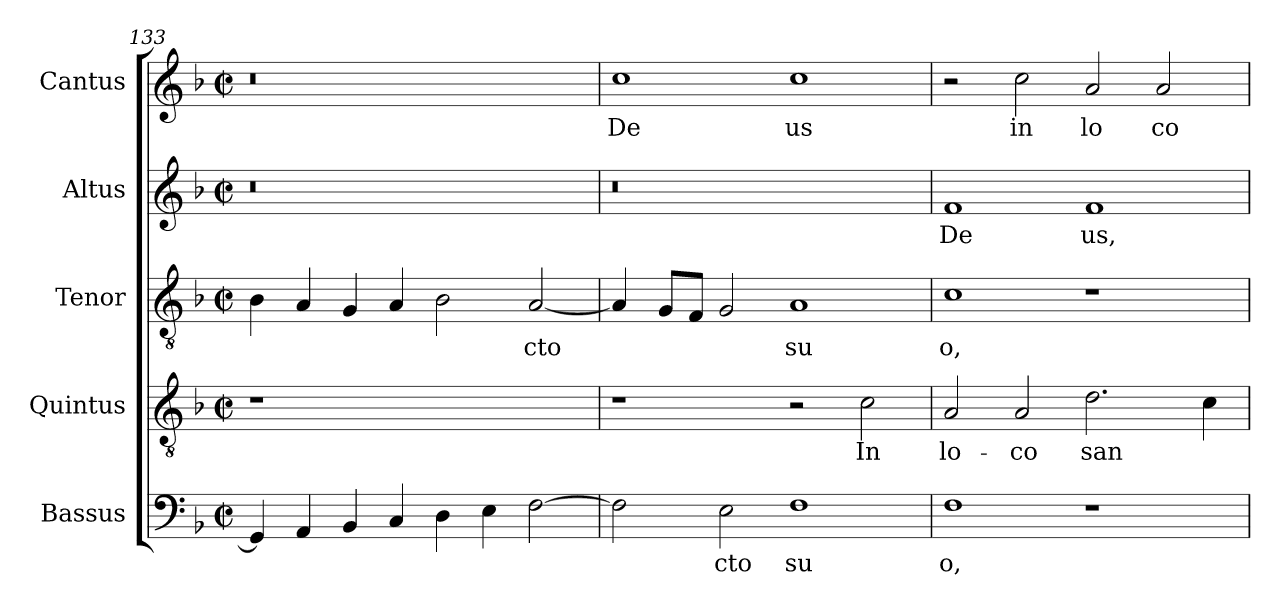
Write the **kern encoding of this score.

**kern	**text	**kern	**text	**kern	**text	**kern	**text	**kern	**text
*part5	*part5	*part4	*part4	*part3	*part3	*part2	*part2	*part1	*part1
*staff5	*staff5	*staff4	*staff4	*staff3	*staff3	*staff2	*staff2	*staff1	*staff1
*I"Bassus	*	*I"Quintus	*	*I"Tenor	*	*I"Altus	*	*I"Cantus	*
*I'Bassus	*	*I'Quintus	*	*I'Tenor	*	*I'Altus	*	*I'Cantus	*
*clefF4	*	*clefGv2	*	*clefGv2	*	*clefG2	*	*clefG2	*
*k[b-]	*	*k[b-]	*	*k[b-]	*	*k[b-]	*	*k[b-]	*
*F:	*	*F:	*	*F:	*	*F:	*	*F:	*
*M2/2	*	*M2/2	*	*M2/2	*	*M2/2	*	*M2/2	*
*met(c|)	*	*met(c|)	*	*met(c|)	*	*met(c|)	*	*met(c|)	*
=133	=133	=133	=133	=133	=133	=133	=133	=133	=133
!	!LO:LY:b:cj	!	!	!	!LO:LY:b:cj	!	!	!	!
4GG/]	.	1r	.	4B-\	.	0r	.	0r	.
!	!LO:LY:b:cj	!	!	!	!LO:LY:b:cj	!	!	!	!
4AA/	.	.	.	4A/	.	.	.	.	.
!	!LO:LY:b:cj	!	!	!	!LO:LY:b:cj	!	!	!	!
4BB-/	.	.	.	4G/	.	.	.	.	.
!	!LO:LY:b:cj	!	!	!	!LO:LY:b:cj	!	!	!	!
4C/	.	.	.	4A/	.	.	.	.	.
!	!LO:LY:b:cj	!	!	!	!LO:LY:b:cj	!	!	!	!
4D\	.	1ryy	.	2B-\	.	.	.	.	.
!	!LO:LY:b:cj	!	!	!	!	!	!	!	!
4E\	.	.	.	.	.	.	.	.	.
!	!LO:LY:b:cj	!	!	!	!LO:LY:b:cj	!	!	!	!
[>2F\	.	.	.	[<2A/	cto	.	.	.	.
=134	=134	=134	=134	=134	=134	=134	=134	=134	=134
!	!LO:LY:b:cj	!	!	!	!LO:LY:b:cj	!	!	!	!LO:LY:b:cj
2F\]	.	1r	.	4A/]	.	0r	.	1cc	De
!	!	!	!	!	!LO:LY:b:cj	!	!	!	!
.	.	.	.	8G/L	.	.	.	.	.
!	!	!	!	!	!LO:LY:b:cj	!	!	!	!
.	.	.	.	8F/J	.	.	.	.	.
!	!LO:LY:b:cj	!	!	!	!LO:LY:b:cj	!	!	!	!
2E\	cto	.	.	2G/	.	.	.	.	.
!	!LO:LY:b:cj	!	!	!	!LO:LY:b:cj	!	!	!	!LO:LY:b:cj
1F	su	2r	.	1A	su	.	.	1cc	us
!	!	!	!LO:LY:b:cj	!	!	!	!	!	!
.	.	2c\	In	.	.	.	.	.	.
!!LO:LB:g=z
=135	=135	=135	=135	=135	=135	=135	=135	=135	=135
!	!LO:LY:b:cj	!	!LO:LY:b:cj	!	!LO:LY:b:cj	!	!LO:LY:b:cj	!	!
1F	o,	2A/	lo-	1c	o,	1f	De	2r	.
!	!	!	!LO:LY:b:cj	!	!	!	!	!	!LO:LY:b:cj
.	.	2A/	-co	.	.	.	.	2cc\	in
!	!	!	!LO:LY:b:cj	!	!	!	!LO:LY:b:cj	!	!LO:LY:b:cj
1r	.	2.d\	san-	1r	.	1f	us,	2a/	lo
!	!	!	!	!	!	!	!	!	!LO:LY:b:cj
.	.	.	.	.	.	.	.	2a/	co
!	!	!	!LO:LY:b:cj	!	!	!	!	!	!
.	.	4c\	--	.	.	.	.	.	.
=	=	=	=	=	=	=	=	=	=
*-	*-	*-	*-	*-	*-	*-	*-	*-	*-
